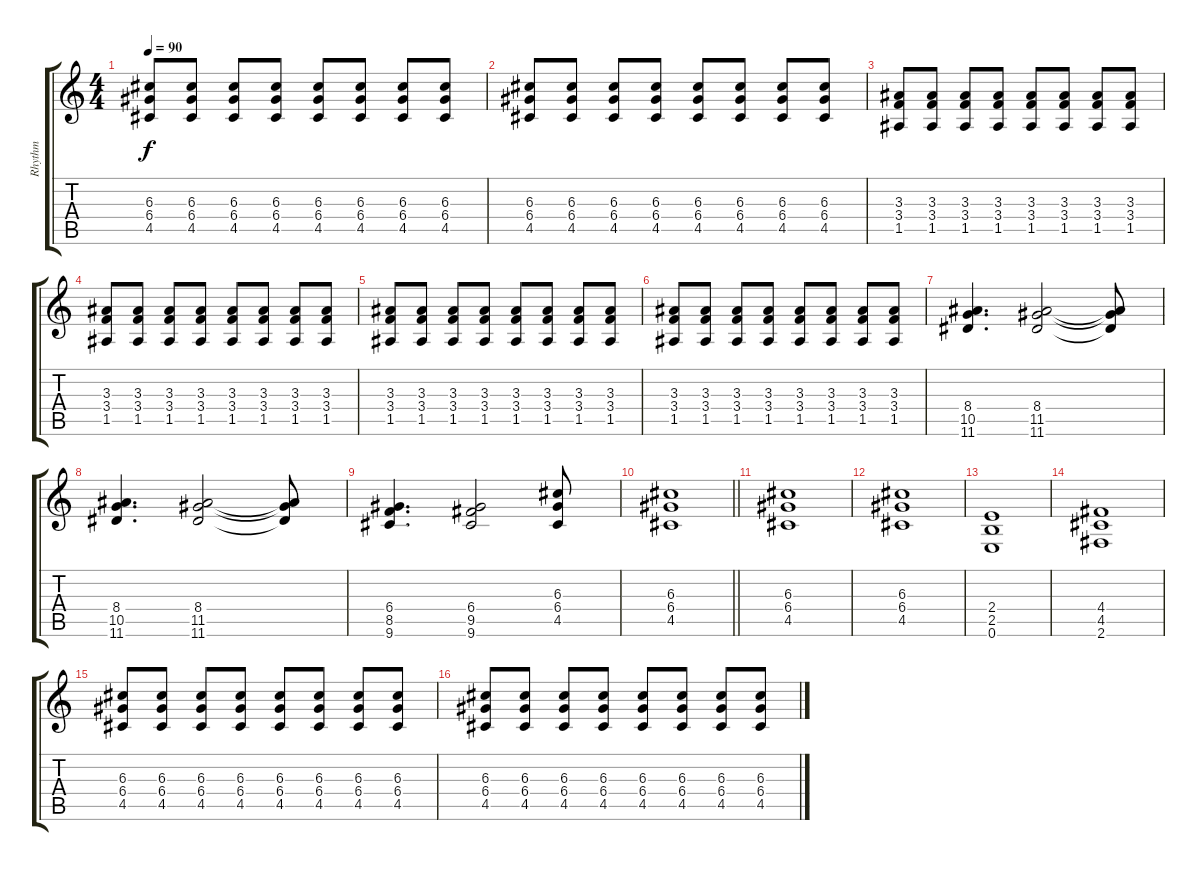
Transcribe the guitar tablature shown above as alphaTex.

\track ("Rhythm" "Rhythm") {instrument overdrivenguitar}
\staff {score tabs}
\tuning (E4 B3 G3 D3 A2 E2) {hide}
\ts (4 4)
\tempo 90
\clef g2
\ks c
(6.3 6.4 4.5).8{dy f} (6.3 6.4 4.5).8 (6.3 6.4 4.5).8 (6.3 6.4 4.5).8 (6.3 6.4 4.5).8 (6.3 6.4 4.5).8 (6.3 6.4 4.5).8 (6.3 6.4 4.5).8 |
(6.3 6.4 4.5).8 (6.3 6.4 4.5).8 (6.3 6.4 4.5).8 (6.3 6.4 4.5).8 (6.3 6.4 4.5).8 (6.3 6.4 4.5).8 (6.3 6.4 4.5).8 (6.3 6.4 4.5).8 |
(3.3 3.4 1.5).8 (3.3 3.4 1.5).8 (3.3 3.4 1.5).8 (3.3 3.4 1.5).8 (3.3 3.4 1.5).8 (3.3 3.4 1.5).8 (3.3 3.4 1.5).8 (3.3 3.4 1.5).8 |
(3.3 3.4 1.5).8 (3.3 3.4 1.5).8 (3.3 3.4 1.5).8 (3.3 3.4 1.5).8 (3.3 3.4 1.5).8 (3.3 3.4 1.5).8 (3.3 3.4 1.5).8 (3.3 3.4 1.5).8 |
(3.3 3.4 1.5).8 (3.3 3.4 1.5).8 (3.3 3.4 1.5).8 (3.3 3.4 1.5).8 (3.3 3.4 1.5).8 (3.3 3.4 1.5).8 (3.3 3.4 1.5).8 (3.3 3.4 1.5).8 |
(3.3 3.4 1.5).8 (3.3 3.4 1.5).8 (3.3 3.4 1.5).8 (3.3 3.4 1.5).8 (3.3 3.4 1.5).8 (3.3 3.4 1.5).8 (3.3 3.4 1.5).8 (3.3 3.4 1.5).8 |
(8.4 10.5 11.6).4{d} (8.4 11.5 11.6).2 (8.4{t} 11.5{t} 11.6{t}).8 |
(8.4 10.5 11.6).4{d} (8.4 11.5 11.6).2 (8.4{t} 11.5{t} 11.6{t}).8 |
(6.4 8.5 9.6).4{d} (6.4 9.5 9.6).2 (6.3 6.4 4.5).8 |
\barLineRight lightlight
(6.3 6.4 4.5).1 |
(6.3 6.4 4.5).1 |
(6.3 6.4 4.5).1 |
(2.4 2.5 0.6).1 |
(4.4 4.5 2.6).1 |
(6.3 6.4 4.5).8 (6.3 6.4 4.5).8 (6.3 6.4 4.5).8 (6.3 6.4 4.5).8 (6.3 6.4 4.5).8 (6.3 6.4 4.5).8 (6.3 6.4 4.5).8 (6.3 6.4 4.5).8 |
(6.3 6.4 4.5).8 (6.3 6.4 4.5).8 (6.3 6.4 4.5).8 (6.3 6.4 4.5).8 (6.3 6.4 4.5).8 (6.3 6.4 4.5).8 (6.3 6.4 4.5).8 (6.3 6.4 4.5).8
